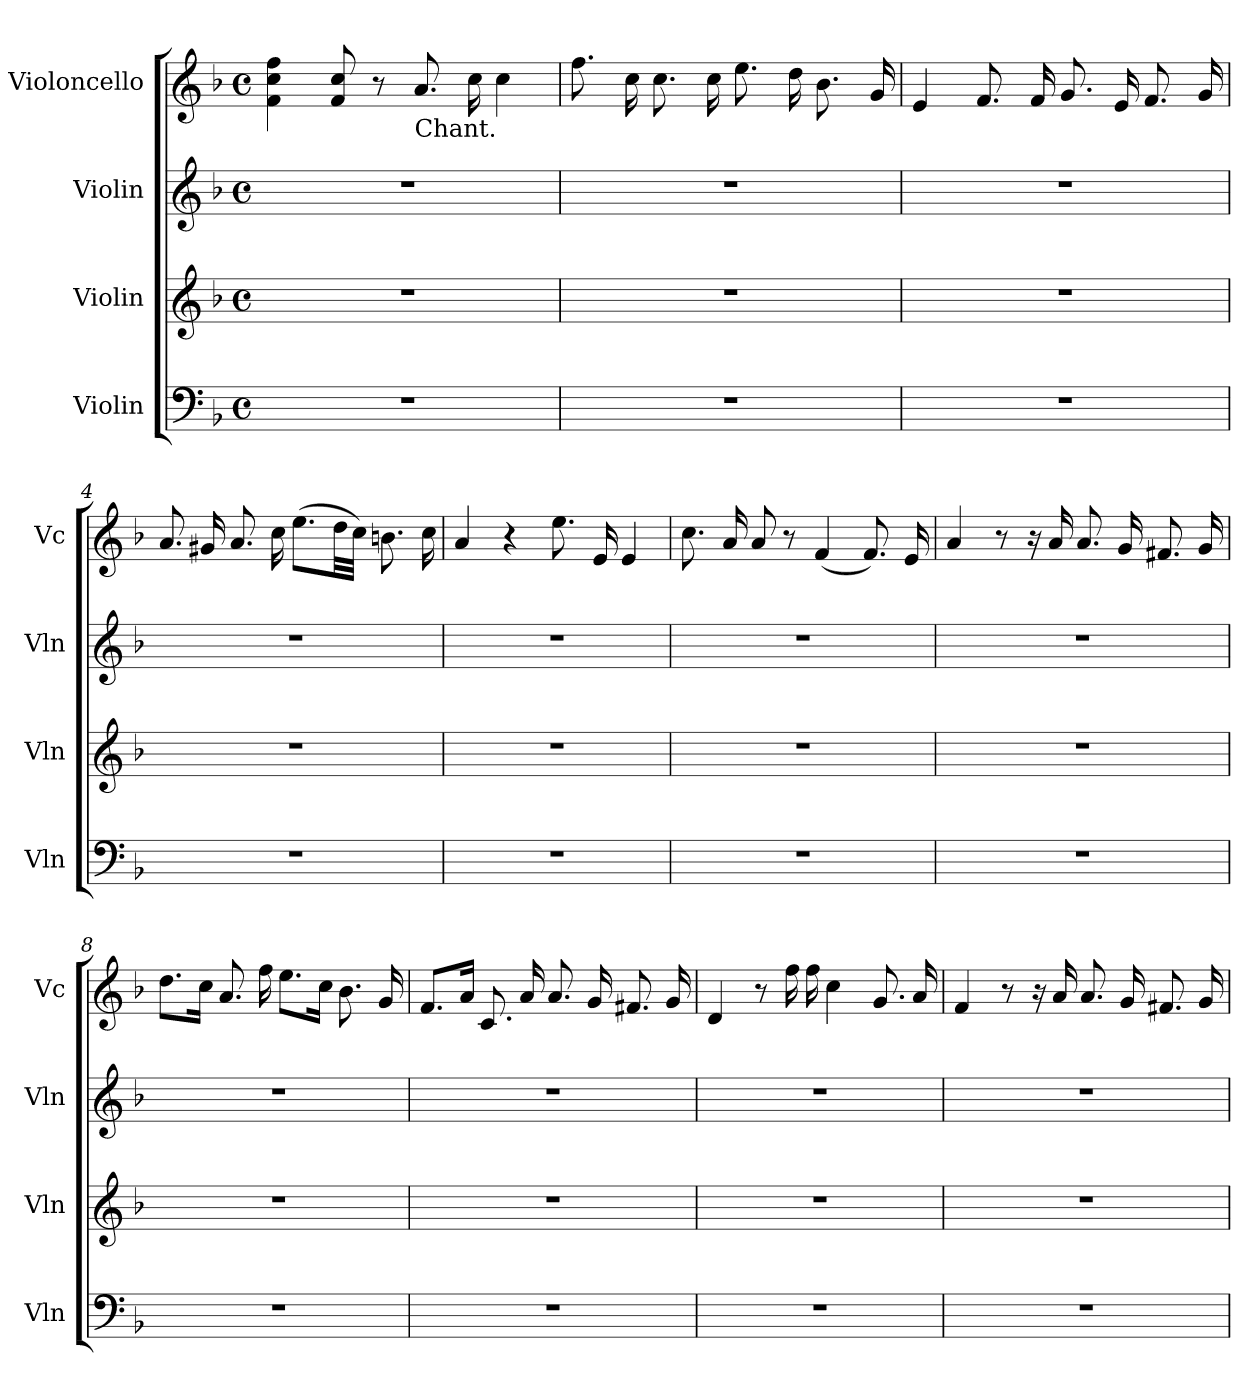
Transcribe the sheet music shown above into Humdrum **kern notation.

**kern	**kern	**kern	**kern	**dynam
*part4	*part3	*part2	*part1	*part1
*staff4	*staff3	*staff2	*staff1	*staff1
*I"Violin	*I"Violin	*I"Violin	*I"Violoncello	*
*I'Vln	*I'Vln	*I'Vln	*I'Vc	*
*clefF4	*clefG2	*clefG2	*clefG2	*
*k[b-]	*k[b-]	*k[b-]	*k[b-]	*
*M4/4	*M4/4	*M4/4	*M4/4	*
*met(c)	*met(c)	*met(c)	*met(c)	*
=1	=1	=1	=1	=1
!	!	!	!	!LO:DY:a
1r	1r	1r	4f\ 4cc\ 4ff\	And.te con moto
.	.	.	8f/ 8cc/	.
.	.	.	8r	.
!	!	!	!LO:TX:b:t=Chant.	!
.	.	.	8.a/	.
.	.	.	16cc\	.
.	.	.	4cc\	.
=2	=2	=2	=2	=2
1r	1r	1r	8.ff\	.
.	.	.	16cc\	.
.	.	.	8.cc\	.
.	.	.	16cc\	.
.	.	.	8.ee\	.
.	.	.	16dd\	.
.	.	.	8.b-\	.
.	.	.	16g/	.
=3	=3	=3	=3	=3
1r	1r	1r	4e/	.
.	.	.	8.f/	.
.	.	.	16f/	.
.	.	.	8.g/	.
.	.	.	16e/	.
.	.	.	8.f/	.
.	.	.	16g/	.
!!LO:LB:g=z
=4	=4	=4	=4	=4
1r	1r	1r	8.a/	.
.	.	.	16g#X/	.
.	.	.	8.a/	.
.	.	.	16cc\	.
.	.	.	(>8.eeL	.
.	.	.	32ddLL	.
.	.	.	32ccJJJ)	.
.	.	.	8.bn\	.
.	.	.	16cc\	.
=5	=5	=5	=5	=5
1r	1r	1r	4a/	.
.	.	.	4r	.
.	.	.	8.ee\	.
.	.	.	16e/	.
.	.	.	4e/	.
=6	=6	=6	=6	=6
1r	1r	1r	8.cc\	.
.	.	.	16a/	.
.	.	.	8a/	.
.	.	.	8r	.
.	.	.	(<4f/	.
.	.	.	8.f/)	.
.	.	.	16e/	.
=7	=7	=7	=7	=7
1r	1r	1r	4a/	.
.	.	.	8r	.
.	.	.	16r	.
.	.	.	16a/	.
.	.	.	8.a/	.
.	.	.	16g/	.
.	.	.	8.f#X/	.
.	.	.	16g/	.
!!LO:LB:g=z
=8	=8	=8	=8	=8
1r	1r	1r	8.ddL	.
.	.	.	16ccJk	.
.	.	.	8.a/	.
.	.	.	16ff\	.
.	.	.	8.eeL	.
.	.	.	16ccJk	.
.	.	.	8.b-\	.
.	.	.	16g/	.
=9	=9	=9	=9	=9
1r	1r	1r	8.fL	.
.	.	.	16aJk	.
.	.	.	8.c/	.
.	.	.	16a/	.
.	.	.	8.a/	.
.	.	.	16g/	.
.	.	.	8.f#X/	.
.	.	.	16g/	.
=10	=10	=10	=10	=10
1r	1r	1r	4d/	.
.	.	.	8r	.
.	.	.	16ff\	.
.	.	.	16ff\	.
.	.	.	4cc\	.
.	.	.	8.g/	.
.	.	.	16a/	.
!!LO:PB:g=z
=11	=11	=11	=11	=11
1r	1r	1r	4f/	.
.	.	.	8r	.
.	.	.	16r	.
.	.	.	16a/	.
.	.	.	8.a/	.
.	.	.	16g/	.
.	.	.	8.f#X/	.
.	.	.	16g/	.
=	=	=	=	=
*-	*-	*-	*-	*-
